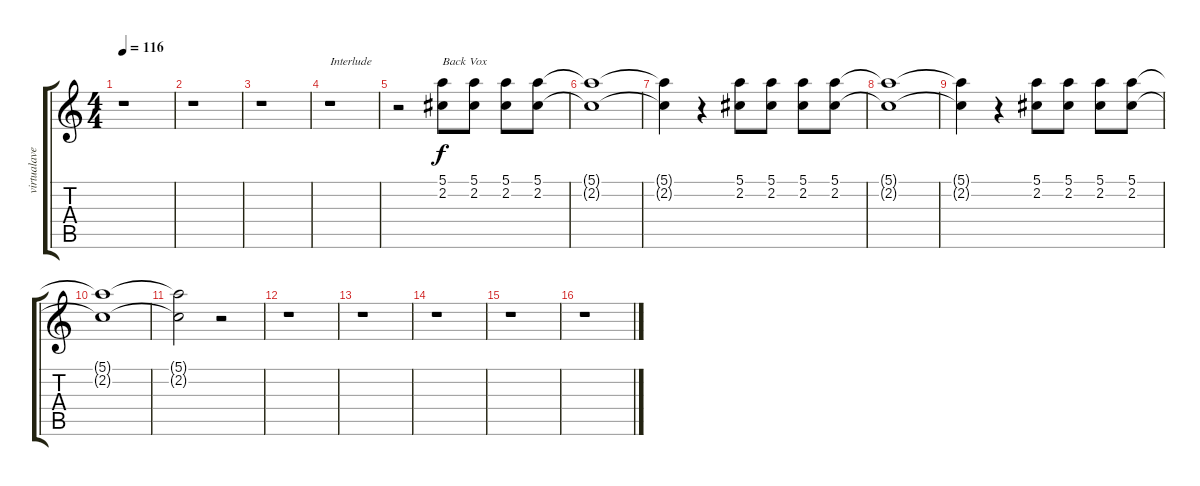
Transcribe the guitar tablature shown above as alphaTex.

\track ("" "virtualave") {instrument acousticguitarnylon}
\staff {score tabs}
\tuning (E4 B3 G3 D3 A2 E2) {hide}
\ts (4 4)
\tempo 116
\clef g2
\ks c
r.1{dy f} |
r.1 |
r.1 |
r.1{txt "Interlude"} |
r.2 (5.1 2.2).8{txt "Back Vox" volume 11 balance 5 instrument sopranosax} (5.1 2.2).8 (5.1 2.2).8 (5.1 2.2).8 |
(5.1{t} 2.2{t}).1 |
(5.1{t} 2.2{t}).4 r.4 (5.1 2.2).8 (5.1 2.2).8 (5.1 2.2).8 (5.1 2.2).8 |
(5.1{t} 2.2{t}).1 |
(5.1{t} 2.2{t}).4 r.4 (5.1 2.2).8 (5.1 2.2).8 (5.1 2.2).8 (5.1 2.2).8 |
(5.1{t} 2.2{t}).1 |
(5.1{t} 2.2{t}).2 r.2 |
r.1 |
r.1 |
r.1 |
r.1 |
r.1
